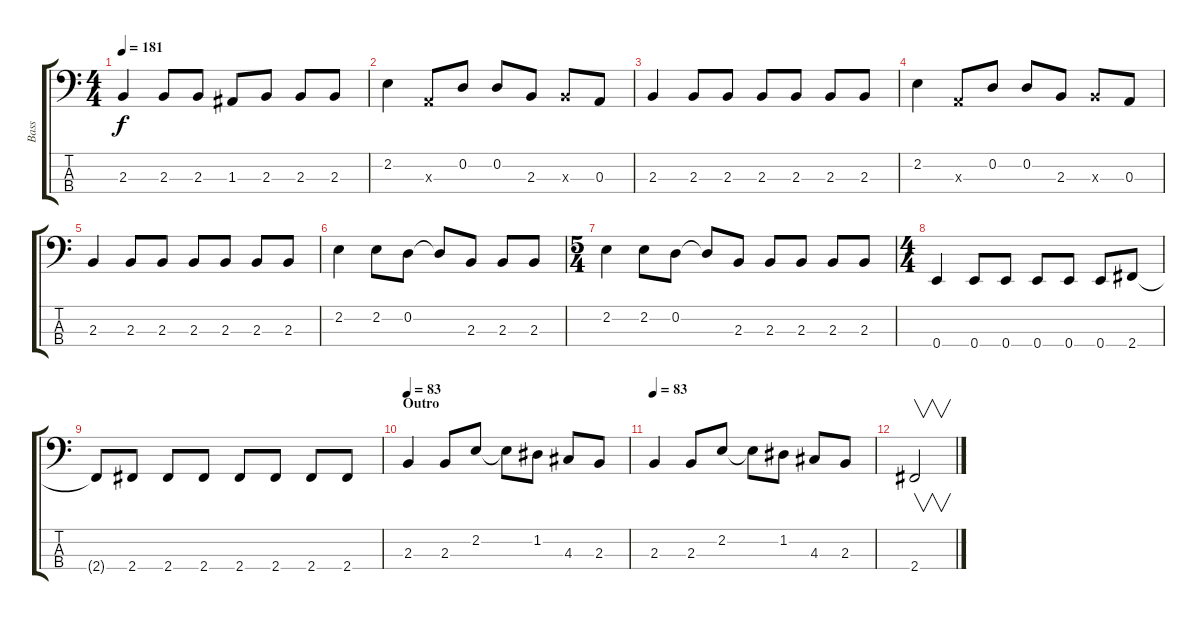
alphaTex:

\track ("Bass" "Bass") {instrument electricbasspick}
\staff {score tabs}
\tuning (G2 D2 A1 E1) {hide}
\ts (4 4)
\tempo 181
\clef f4
\ks c
2.3.4{dy f} 2.3.8 2.3.8 1.3.8 2.3.8 2.3.8 2.3.8 |
2.2.4 0.3{x}.8 0.2.8 0.2.8 2.3.8 2.3{x}.8 0.3.8 |
2.3.4 2.3.8 2.3.8 2.3.8 2.3.8 2.3.8 2.3.8 |
2.2.4 0.3{x}.8 0.2.8 0.2.8 2.3.8 2.3{x}.8 0.3.8 |
2.3.4 2.3.8 2.3.8 2.3.8 2.3.8 2.3.8 2.3.8 |
2.2.4 2.2.8 0.2.8 0.2{t}.8 2.3.8 2.3.8 2.3.8 |
\ts (5 4)
2.2.4 2.2.8 0.2.8 0.2{t}.8 2.3.8 2.3.8 2.3.8 2.3.8 2.3.8 |
\ts (4 4)
0.4.4 0.4.8 0.4.8 0.4.8 0.4.8 0.4.8 2.4.8 |
2.4{t}.8 2.4.8 2.4.8 2.4.8 2.4.8 2.4.8 2.4.8 2.4.8 |
\section ("" "Outro")
\tempo 83
2.3.4 2.3.8 2.2.8 2.2{t}.8 1.2.8 4.3.8 2.3.8 |
\tempo 83
2.3.4 2.3.8 2.2.8 2.2{t}.8 1.2.8 4.3.8 2.3.8 |
2.4.2{v}
